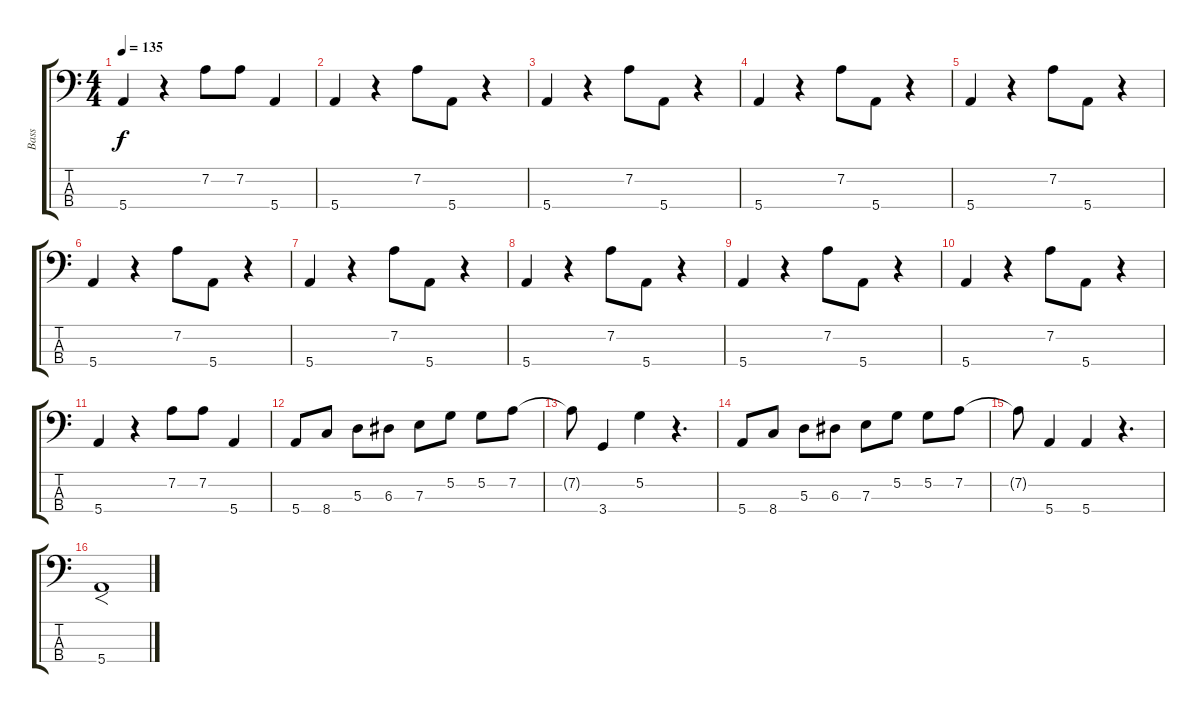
\track ("Bass" "Bass") {instrument electricbassfinger}
\staff {score tabs}
\tuning (G2 D2 A1 E1) {hide}
\ts (4 4)
\tempo 135
\clef f4
\ks c
5.4.4{dy f} r.4 7.2.8 7.2.8 5.4.4 |
5.4.4 r.4 7.2.8 5.4.8 r.4 |
5.4.4 r.4 7.2.8 5.4.8 r.4 |
5.4.4 r.4 7.2.8 5.4.8 r.4 |
5.4.4 r.4 7.2.8 5.4.8 r.4 |
5.4.4 r.4 7.2.8 5.4.8 r.4 |
5.4.4 r.4 7.2.8 5.4.8 r.4 |
5.4.4 r.4 7.2.8 5.4.8 r.4 |
5.4.4 r.4 7.2.8 5.4.8 r.4 |
5.4.4 r.4 7.2.8 5.4.8 r.4 |
5.4.4 r.4 7.2.8 7.2.8 5.4.4 |
5.4.8 8.4.8 5.3.8 6.3.8 7.3.8 5.2.8 5.2.8 7.2.8 |
7.2{t}.8 3.4.4 5.2.4 r.4{d} |
5.4.8 8.4.8 5.3.8 6.3.8 7.3.8 5.2.8 5.2.8 7.2.8 |
7.2{t}.8 5.4.4 5.4.4 r.4{d} |
5.4.1{f}
